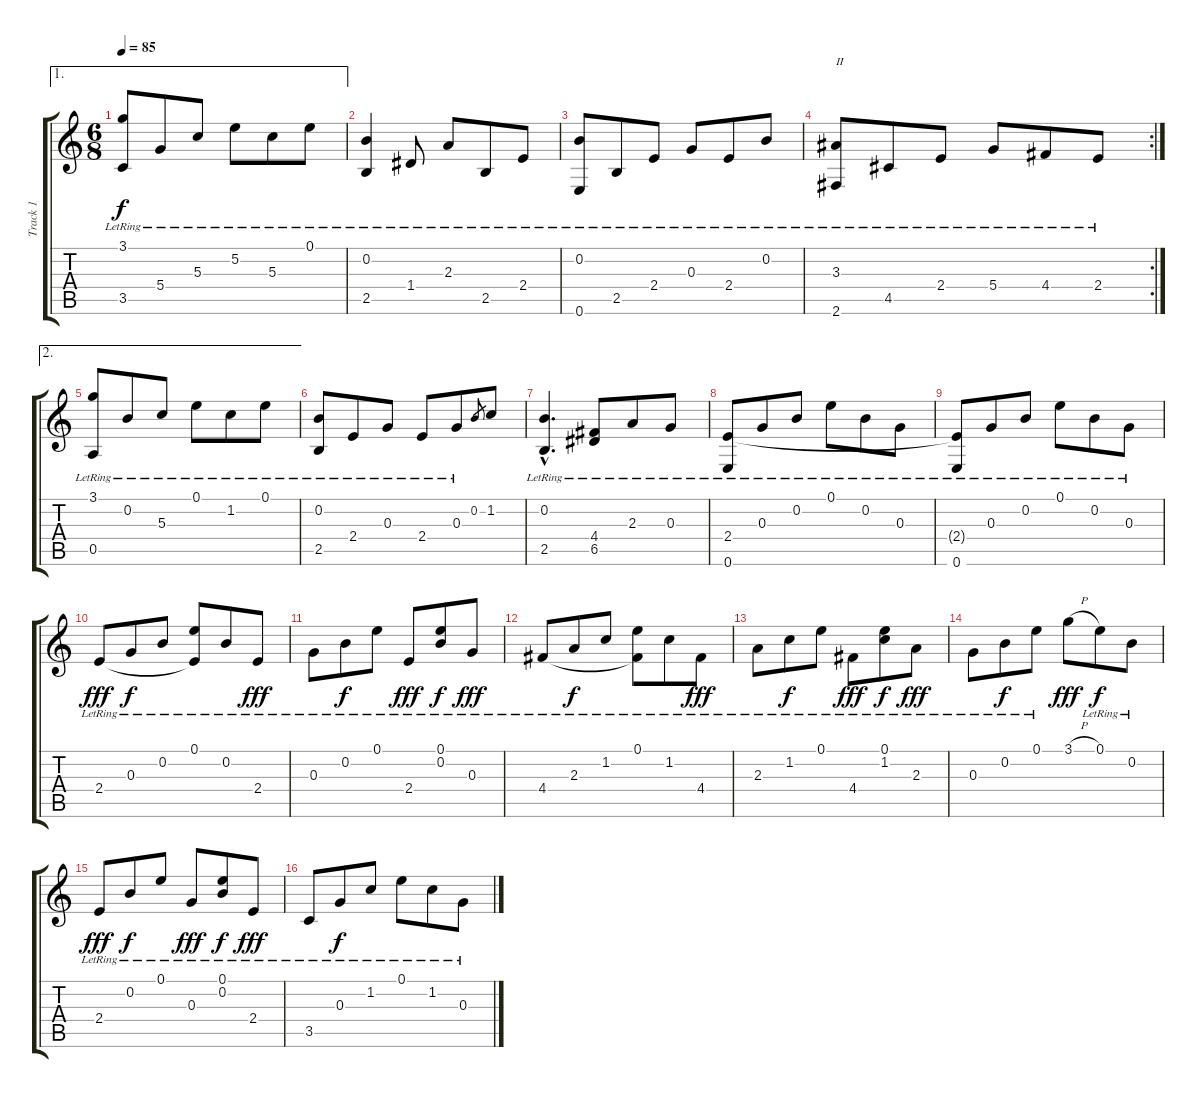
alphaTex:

\track ("Track 1" "Track 1") {instrument acousticguitarnylon}
\staff {score tabs}
\tuning (E4 B3 G3 D3 A2 E2) {hide}
\ae 1
\ts (6 8)
\tempo 85
\clef g2
\ks c
(3.1{lr} 3.5{lr}).8{dy f} 5.4{lr}.8 5.3{lr}.8 5.2{lr}.8 5.3{lr}.8 0.1{lr}.8 |
(0.2{lr} 2.5{lr}).4 1.4{lr}.8 2.3{lr}.8 2.5{lr}.8 2.4{lr}.8 |
(0.2{lr} 0.6{lr}).8 2.5{lr}.8 2.4{lr}.8 0.3{lr}.8 2.4{lr}.8 0.2{lr}.8 |
\rc 2
(3.3{lr} 2.6{lr}).8{txt "II"} 4.5{lr}.8 2.4{lr}.8 5.4{lr}.8 4.4{lr}.8 2.4{lr}.8 |
\ae 2
(3.1{lr} 0.5{lr}).8 0.2{lr}.8 5.3{lr}.8 0.1{lr}.8 1.2{lr}.8 0.1{lr}.8 |
(0.2{lr} 2.5{lr}).8 2.4{lr}.8 0.3{lr}.8 2.4{lr}.8 0.3{lr}.8 0.2.8{gr} 1.2.8 |
(0.2{hac lr} 2.5{hac lr}).4{d} (4.4{lr} 6.5{lr}).8 2.3{lr}.8 0.3{lr}.8 |
(2.4{lr} 0.6{lr}).8 0.3{lr}.8 0.2{lr}.8 0.1{lr}.8 0.2{lr}.8 0.3{lr}.8 |
(2.4{t} 0.6{lr}).8 0.3{lr}.8 0.2{lr}.8 0.1{lr}.8 0.2{lr}.8 0.3{lr}.8 |
2.4{lr}.8{dy fff} 0.3{lr}.8{dy f} 0.2{lr}.8 (0.1{lr} 2.4{t}).8 0.2{lr}.8 2.4{lr}.8{dy fff} |
0.3{lr}.8 0.2{lr}.8{dy f} 0.1{lr}.8 2.4{lr}.8{dy fff} (0.1{lr} 0.2{lr}).8{dy f} 0.3{lr}.8{dy fff} |
4.4{lr}.8 2.3{lr}.8{dy f} 1.2{lr}.8 (0.1{lr} 4.4{t}).8 1.2{lr}.8 4.4{lr}.8{dy fff} |
2.3{lr}.8 1.2{lr}.8{dy f} 0.1{lr}.8 4.4{lr}.8{dy fff} (0.1{lr} 1.2{lr}).8{dy f} 2.3{lr}.8{dy fff} |
0.3{lr}.8 0.2{lr}.8{dy f} 0.1{lr}.8 3.1{h}.8{dy fff} 0.1{lr}.8{dy f} 0.2{lr}.8 |
2.4{lr}.8{dy fff} 0.2{lr}.8{dy f} 0.1{lr}.8 0.3{lr}.8{dy fff} (0.1{lr} 0.2{lr}).8{dy f} 2.4{lr}.8{dy fff} |
3.5{lr}.8 0.3{lr}.8{dy f} 1.2{lr}.8 0.1{lr}.8 1.2{lr}.8 0.3{lr}.8
